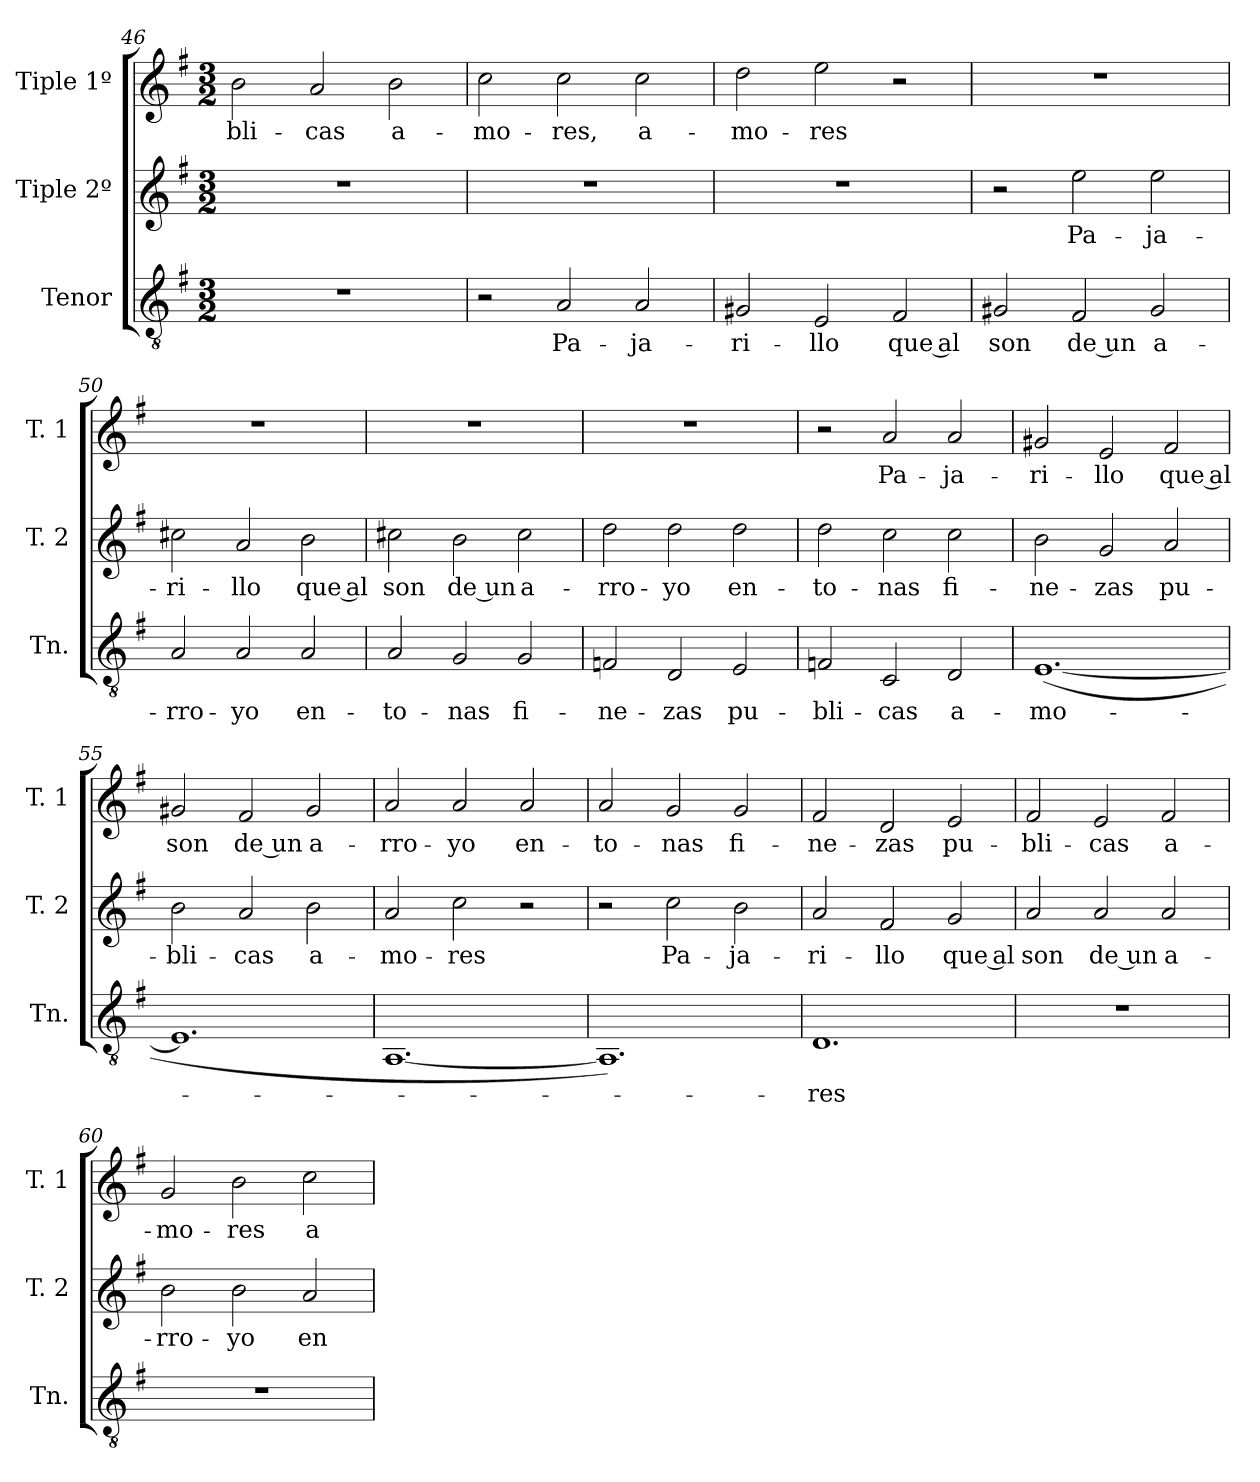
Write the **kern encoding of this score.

**kern	**text	**kern	**text	**kern	**text
*part3	*part3	*part2	*part2	*part1	*part1
*staff3	*staff3	*staff2	*staff2	*staff1	*staff1
*I"Tenor	*	*I"Tiple 2º	*	*I"Tiple 1º	*
*I'Tn.	*	*I'T. 2	*	*I'T. 1	*
*clefGv2	*	*clefG2	*	*clefG2	*
*k[f#]	*	*k[f#]	*	*k[f#]	*
*M3/2	*	*M3/2	*	*M3/2	*
=46	=46	=46	=46	=46	=46
1.r	.	1.r	.	2b	-bli-
.	.	.	.	2a	-cas
.	.	.	.	2b	a-
=47	=47	=47	=47	=47	=47
2r	.	1.r	.	2cc	-mo-
2A	Pa-	.	.	2cc	-res,
2A	-ja-	.	.	2cc	a-
=48	=48	=48	=48	=48	=48
2G#X	-ri-	1.r	.	2dd	-mo-
2E	-llo	.	.	2ee	-res
2F#	que al	.	.	2r	.
=49	=49	=49	=49	=49	=49
2G#X	son	2r	.	1.r	.
2F#	de un	2ee	Pa-	.	.
2G#	a-	2ee	-ja-	.	.
=50	=50	=50	=50	=50	=50
2A	-rro-	2cc#X	-ri-	1.r	.
2A	-yo	2a	-llo	.	.
2A	en-	2b	que al	.	.
=51	=51	=51	=51	=51	=51
2A	-to-	2cc#X	son	1.r	.
2G	-nas	2b	de un	.	.
2G	fi-	2cc#	a-	.	.
=52	=52	=52	=52	=52	=52
2Fn	-ne-	2dd	-rro-	1.r	.
2D	-zas	2dd	-yo	.	.
2E	pu-	2dd	en-	.	.
=53	=53	=53	=53	=53	=53
2Fn	-bli-	2dd	-to-	2r	.
2C	-cas	2cc	-nas	2a	Pa-
2D	a-	2cc	fi-	2a	-ja-
=54	=54	=54	=54	=54	=54
([1.E	-mo-	2b	-ne-	2g#X	-ri-
.	.	2g	-zas	2e	-llo
.	.	2a	pu-	2f#	que al
=55	=55	=55	=55	=55	=55
1.E]	.	2b	-bli-	2g#X	son
.	.	2a	-cas	2f#	de un
.	.	2b	a-	2g#	a-
=56	=56	=56	=56	=56	=56
[1.AA	.	2a	-mo-	2a	-rro-
.	.	2cc	-res	2a	-yo
.	.	2r	.	2a	en-
=57	=57	=57	=57	=57	=57
1.AA])	.	2r	.	2a	-to-
.	.	2cc	Pa-	2g	-nas
.	.	2b	-ja-	2g	fi-
=58	=58	=58	=58	=58	=58
1.D	-res	2a	-ri-	2f#	-ne-
.	.	2f#	-llo	2d	-zas
.	.	2g	que al	2e	pu-
=59	=59	=59	=59	=59	=59
1.r	.	2a	son	2f#	-bli-
.	.	2a	de un	2e	-cas
.	.	2a	a-	2f#	a-
=60	=60	=60	=60	=60	=60
1.r	.	2b	-rro-	2g	-mo-
.	.	2b	-yo	2b	-res
.	.	2a	en-	2cc	a-
=	=	=	=	=	=
*-	*-	*-	*-	*-	*-
